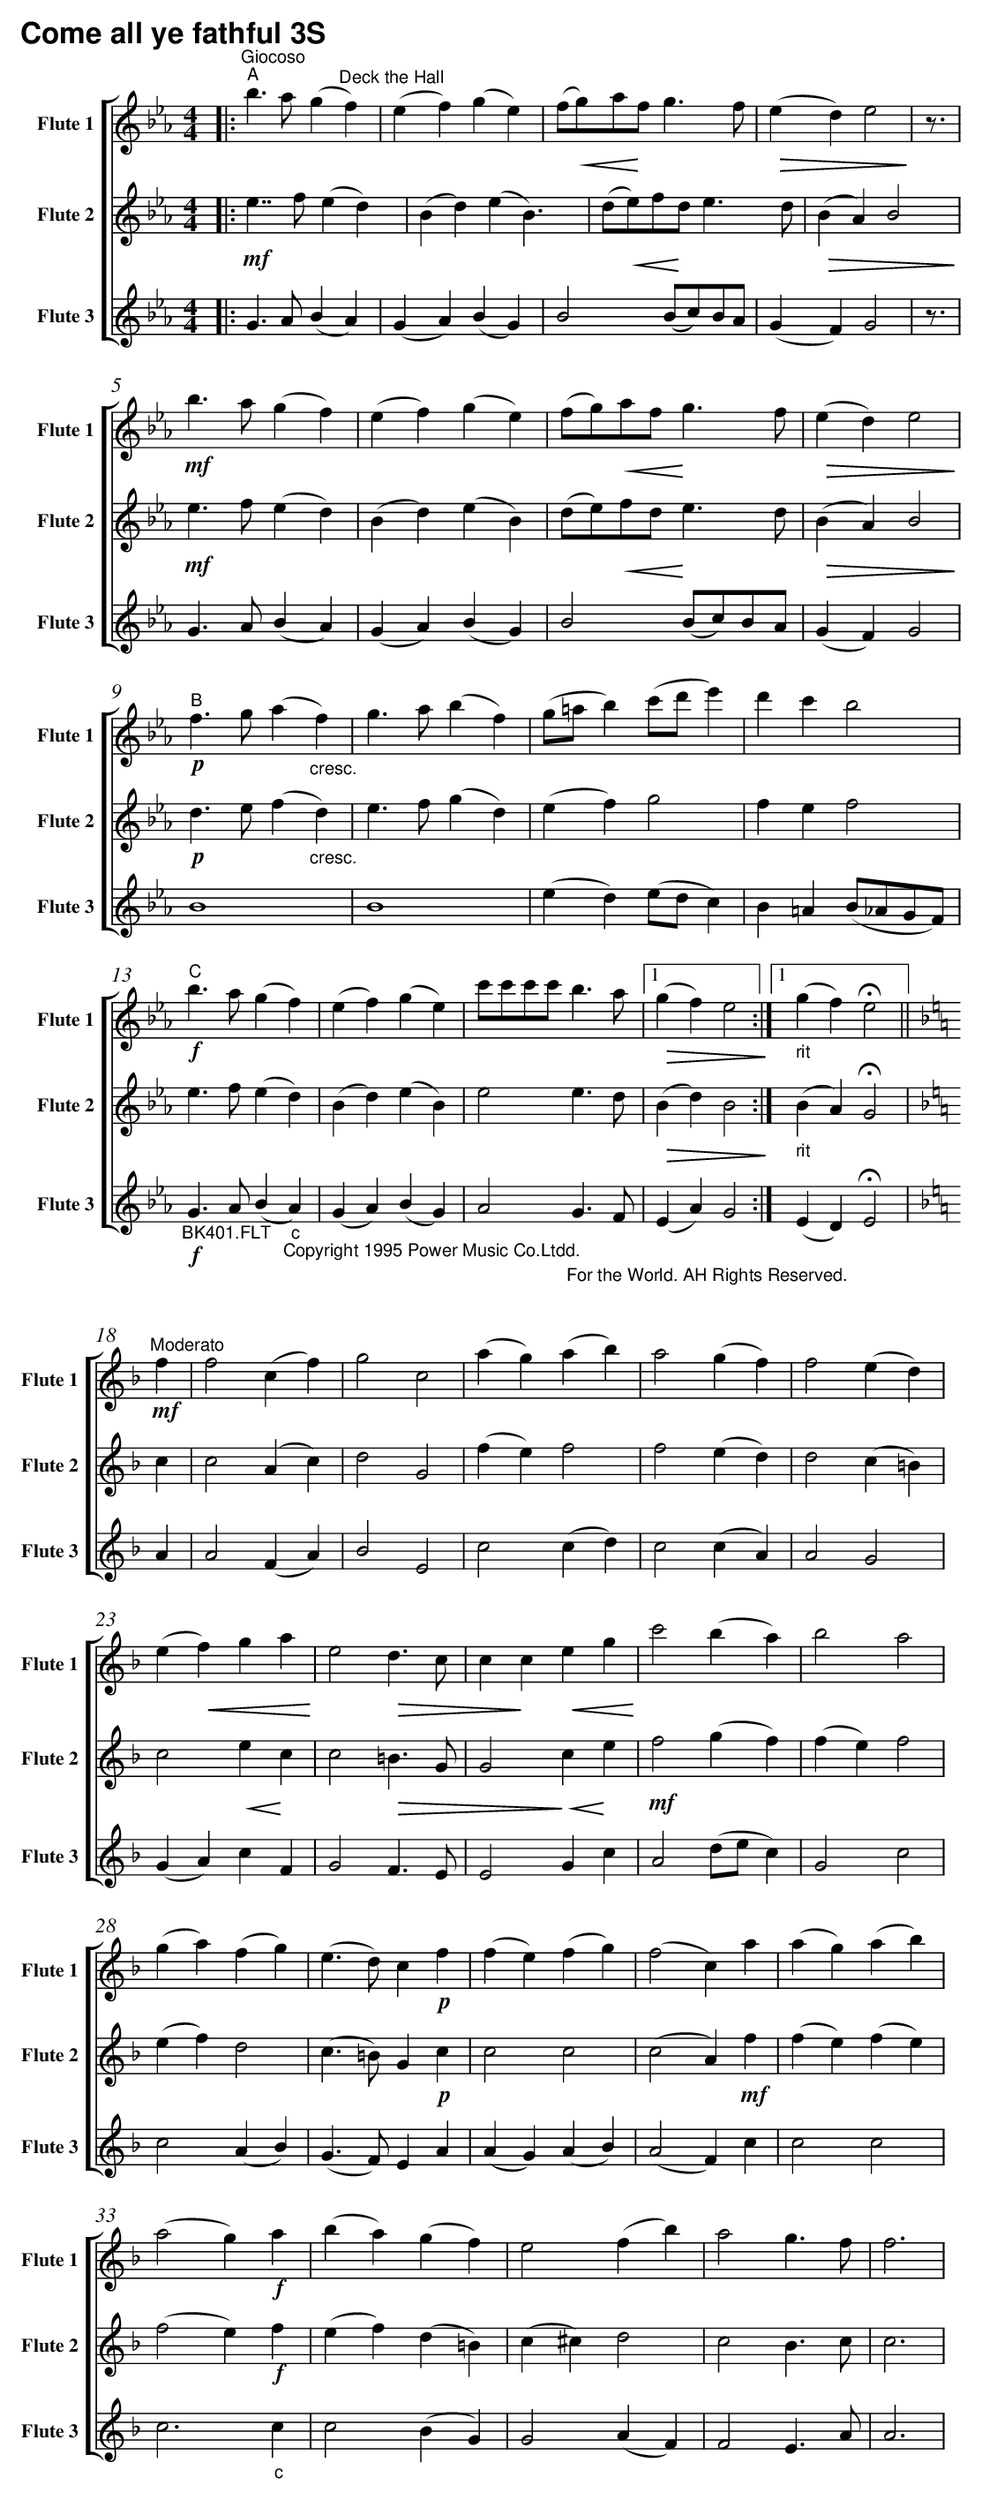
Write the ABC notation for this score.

X:1
T:Come all ye fathful 3S
%%score [ 1 2 3 ]
L:1/4
Q:1/4=113
M:4/4
K:Eb
V:1 treble nm="Flute 1" snm="Flute 1"
V:2 treble nm="Flute 2" snm="Flute 2"
V:3 treble nm="Flute 3" snm="Flute 3"
V:1
|:"^Giocoso""^A" b3/2 a/ (g"^Deck the Hall" f) | (e f) (g e) | (f/!<(!g/)a/!<)!f/ g3/2 f/ |
!>(! (e d) e2!>)! | z3/4 |$!mf! b3/2 a/ (g f) | (e f) (g e) | (f/g/)!<(!a/f/!<)! g3/2 f/ |
!>(! (e d) e2!>)! |$"^B"!p! f3/2 g/ (a"_cresc." f) | g3/2 a/ (b f) | (g/=a/ b) (c'/d'/ e') |
d' c' b2 |$"^C"!f! b3/2 a/ (g f) | (e f) (g e) | c'/c'/c'/c'/ b3/2 a/ |1!>(! (g f) e2!>)! :|1
"_rit" (g f) !fermata!e2 ||$[K:F]"^Moderato"!mf! f | f2 (c f) | g2 c2 | (a g) (a b) | a2 (g f) |
f2 (e d) |$ (e!<(! f) g a!<)! | e2!>(! d3/2 c/ | c!>)! c!<(! e g!<)! | c'2 (b a) | b2 a2 |$
(g a) (f g) | (e3/2 d/) c!p! f | (f e) (f g) | (f2 c) a | (a g) (a b) |$ (a2 g)!f! a |
(b a) (g f) | e2 (f b) | a2 g3/2 f/ | f3 |
V:2
|:!mf! e7/4 f/ (e d) | (B d) (e B3/2) | (d/!<(!e/)f/!<)!d/ e3/2 d/ |!>(! (B A) B2!>)! |$
!mf! e3/2 f/ (e d) | (B d) (e B) | (d/e/)!<(!f/d/!<)! e3/2 d/ |!>(! (B A) B2!>)! |$
!p! d3/2 e/ (f"_cresc." d) | e3/2 f/ (g d) | (e f) g2 | f e f2 |$ e3/2 f/ (e d) | (B d) (e B) |
e2 e3/2 d/ |!>(! (B d) B2!>)! :|"_rit" (B A) !fermata!G2 |$[K:F] c | c2 (A c) | d2 G2 | (f e) f2 |
f2 (e d) | d2 (c =B) |$ c2!<(! e!<)! c | c2!>(! =B3/2 G/ | G2!>)!!<(! c!<)! e |!mf! f2 (g f) |
(f e) f2 |$ (e f) d2 | (c3/2 =B/) G!p! c | c2 c2 | (c2 A)!mf! f | (f e) (f e) |$ (f2 e)!f! f |
(e f) (d =B) | (c ^c) d2 | c2 B3/2 c/ | c3 |
V:3
|: G3/2 A/ (B A) | (G A) (B G) | B2 (B/c/)B/A/ | (G F) G2 | z3/4 |$ G3/2 A/ (B A) | (G A) (B G) |
B2 (B/c/)B/A/ | (G F) G2 |$ B4 | B4 | (e d) (e/d/ c) | B =A (B/_A/G/F/) |$
"_BK401.FLT"!f! G3/2 A/ (B"_c""_Copyright 1995 Power Music Co.Ltdd." A) | (G A) (B G) |
A2"_For the World. AH Rights Reserved." G3/2 F/ | (E A) G2 :| (E D) !fermata!E2 |$[K:F] A |
A2 (F A) | B2 E2 | c2 (c d) | c2 (c A) | A2 G2 |$ (G A) c F | G2 F3/2 E/ | E2 G c | A2 (d/e/ c) |
G2 c2 |$ c2 (A B) | (G3/2 F/) E A | (A G) (A B) | (A2 F) c | c2 c2 |$ c3"_c" c | c2 (B G) |
G2 (A F) | F2 E3/2 A/ | A3 |
